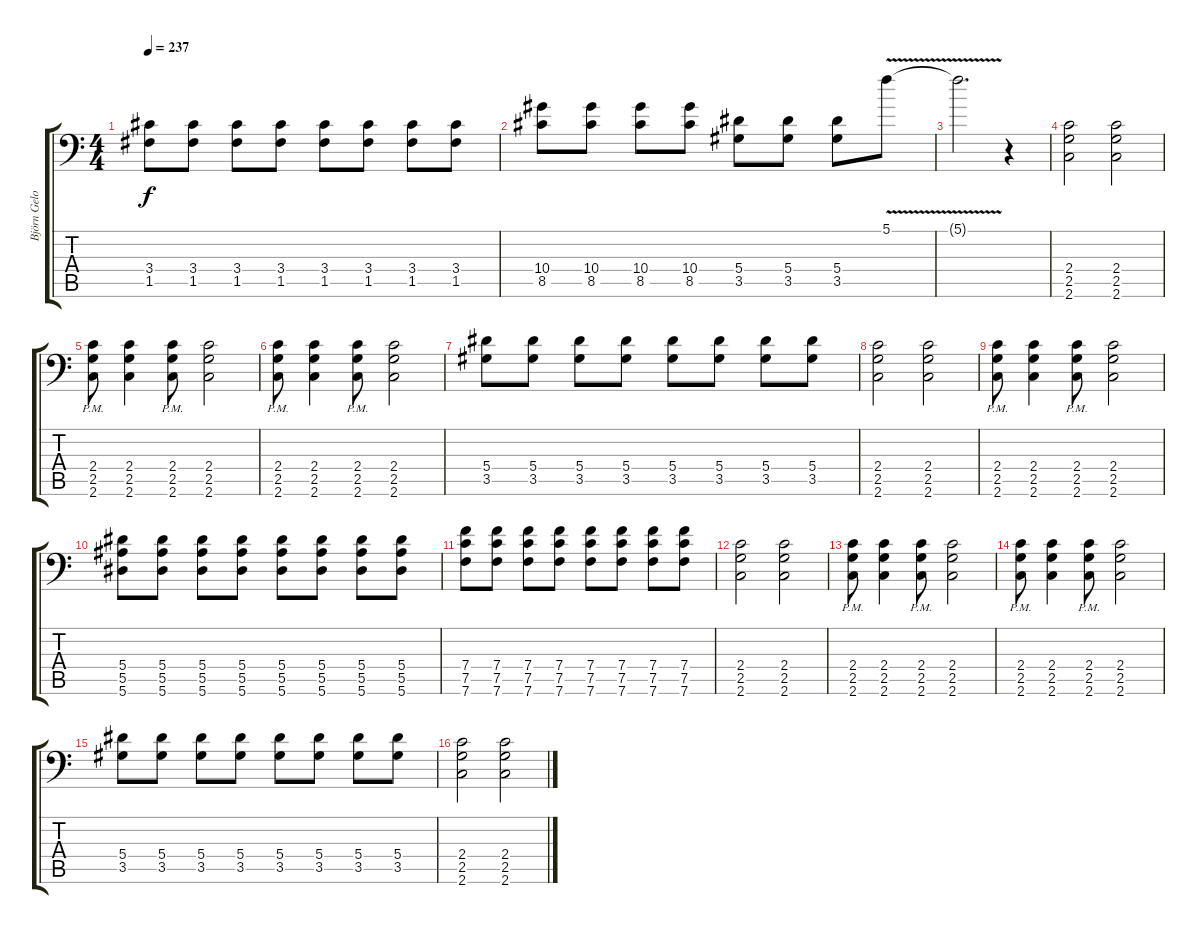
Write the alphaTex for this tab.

\track ("Björn Gelotte" "Björn Gelo") {instrument distortionguitar}
\staff {score tabs}
\tuning (C4 G3 Eb3 Bb2 F2 Bb1) {hide}
\ts (4 4)
\tempo 237
\clef f4
\ks c
(3.4 1.5).8{dy f} (3.4 1.5).8 (3.4 1.5).8 (3.4 1.5).8 (3.4 1.5).8 (3.4 1.5).8 (3.4 1.5).8 (3.4 1.5).8 |
(10.4 8.5).8 (10.4 8.5).8 (10.4 8.5).8 (10.4 8.5).8 (5.4 3.5).8 (5.4 3.5).8 (5.4 3.5).8 5.1{v}.8 |
5.1{t}.2{d} r.4 |
(2.4 2.5 2.6).2 (2.4 2.5 2.6).2 |
(2.4{pm} 2.5{pm} 2.6{pm}).8 (2.4 2.5 2.6).4 (2.4{pm} 2.5{pm} 2.6{pm}).8 (2.4 2.5 2.6).2 |
(2.4{pm} 2.5{pm} 2.6{pm}).8 (2.4 2.5 2.6).4 (2.4{pm} 2.5{pm} 2.6{pm}).8 (2.4 2.5 2.6).2 |
(5.4 3.5).8 (5.4 3.5).8 (5.4 3.5).8 (5.4 3.5).8 (5.4 3.5).8 (5.4 3.5).8 (5.4 3.5).8 (5.4 3.5).8 |
(2.4 2.5 2.6).2 (2.4 2.5 2.6).2 |
(2.4{pm} 2.5{pm} 2.6{pm}).8 (2.4 2.5 2.6).4 (2.4{pm} 2.5{pm} 2.6{pm}).8 (2.4 2.5 2.6).2 |
(5.4 5.5 5.6).8 (5.4 5.5 5.6).8 (5.4 5.5 5.6).8 (5.4 5.5 5.6).8 (5.4 5.5 5.6).8 (5.4 5.5 5.6).8 (5.4 5.5 5.6).8 (5.4 5.5 5.6).8 |
(7.4 7.5 7.6).8 (7.4 7.5 7.6).8 (7.4 7.5 7.6).8 (7.4 7.5 7.6).8 (7.4 7.5 7.6).8 (7.4 7.5 7.6).8 (7.4 7.5 7.6).8 (7.4 7.5 7.6).8 |
(2.4 2.5 2.6).2 (2.4 2.5 2.6).2 |
(2.4{pm} 2.5{pm} 2.6{pm}).8 (2.4 2.5 2.6).4 (2.4{pm} 2.5{pm} 2.6{pm}).8 (2.4 2.5 2.6).2 |
(2.4{pm} 2.5{pm} 2.6{pm}).8 (2.4 2.5 2.6).4 (2.4{pm} 2.5{pm} 2.6{pm}).8 (2.4 2.5 2.6).2 |
(5.4 3.5).8 (5.4 3.5).8 (5.4 3.5).8 (5.4 3.5).8 (5.4 3.5).8 (5.4 3.5).8 (5.4 3.5).8 (5.4 3.5).8 |
(2.4 2.5 2.6).2 (2.4 2.5 2.6).2
